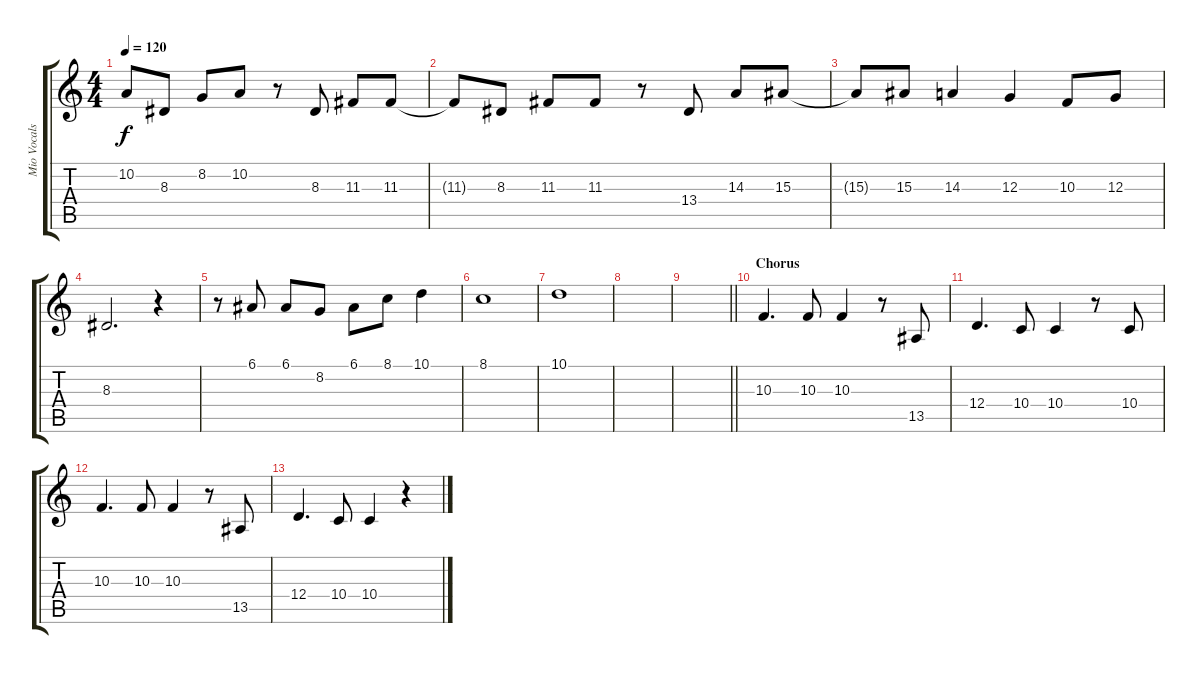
\track ("Mio Vocals" "Mio Vocals") {instrument choiraahs}
\staff {score tabs}
\tuning (E4 B3 G3 D3 A2 E2) {hide}
\ts (4 4)
\tempo 120
\clef g2
\ks c
10.2{t}.8{dy f} 8.3.8 8.2.8 10.2.8 r.8 8.3.8 11.3.8 11.3.8 |
11.3{t}.8 8.3.8 11.3.8 11.3.8 r.8 13.4.8 14.3.8 15.3.8 |
15.3{t}.8 15.3.8 14.3.4 12.3.4 10.3.8 12.3.8 |
8.3.2{d} r.4 |
r.8 6.1.8 6.1.8 8.2.8 6.1.8 8.1.8 10.1.4 |
8.1.1 |
10.1.1 |
|
\barLineRight lightlight
|
\section ("" "Chorus")
10.3.4{d} 10.3.8 10.3.4 r.8 13.5.8 |
12.4.4{d} 10.4.8 10.4.4 r.8 10.4.8 |
10.3.4{d} 10.3.8 10.3.4 r.8 13.5.8 |
12.4.4{d} 10.4.8 10.4.4 r.4
